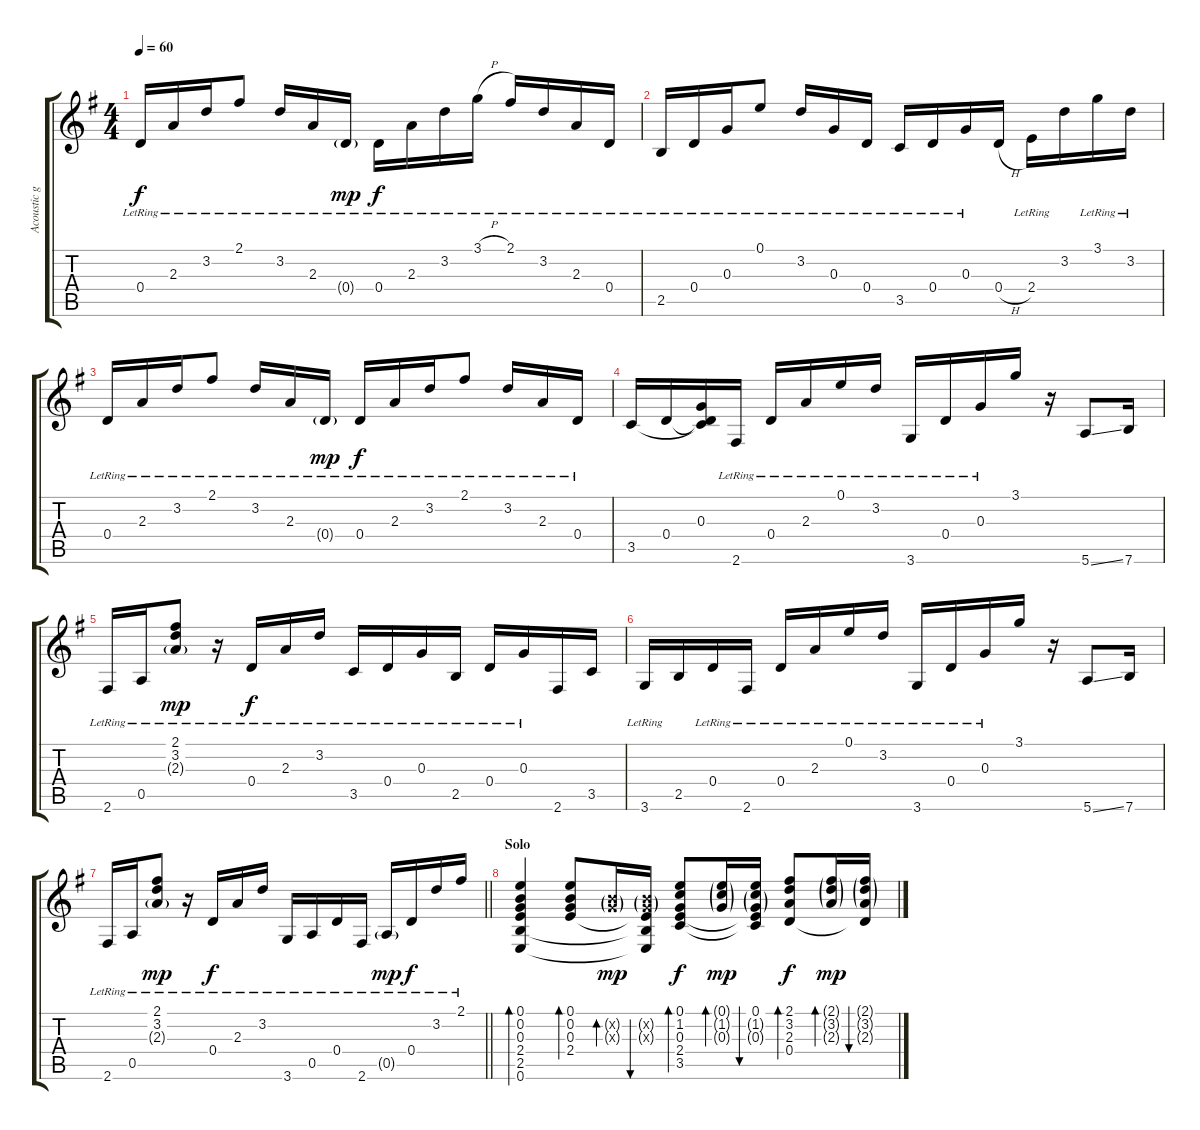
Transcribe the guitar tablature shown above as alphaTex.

\track ("Acoustic gtr." "Acoustic g") {instrument acousticguitarsteel}
\staff {score tabs}
\tuning (E4 B3 G3 D3 A2 E2) {hide}
\ts (4 4)
\tempo 60
\clef g2
\ks eminor
0.4{lr}.16{dy f} 2.3{lr}.16 3.2{lr}.16 2.1{lr}.8 3.2{lr}.16 2.3{lr}.16 0.4{g lr}.16{dy mp} 0.4{lr}.16{dy f} 2.3{lr}.16 3.2{lr}.16 3.1{h lr}.16 2.1{lr}.16 3.2{lr}.16 2.3{lr}.16 0.4{lr}.16 |
2.5{lr}.16 0.4{lr}.16 0.3{lr}.16 0.1{lr}.8 3.2{lr}.16 0.3{lr}.16 0.4{lr}.16 3.5{lr}.16 0.4{lr}.16 0.3{lr}.16 0.4{h}.16 2.4{lr}.16 3.2.16 3.1{lr}.16 3.2{lr}.16 |
0.4{lr}.16 2.3{lr}.16 3.2{lr}.16 2.1{lr}.8 3.2{lr}.16 2.3{lr}.16 0.4{g lr}.16{dy mp} 0.4{lr}.16{dy f} 2.3{lr}.16 3.2{lr}.16 2.1{lr}.8 3.2{lr}.16 2.3{lr}.16 0.4{lr}.16 |
3.5.16 0.4.16 (0.3 0.4{t} 3.5{t}).16 2.6{lr}.16 0.4{lr}.16 2.3{lr}.16 0.1{lr}.16 3.2{lr}.16 3.6{lr}.16 0.4{lr}.16 0.3{lr}.16 3.1.16 r.16 5.6{ss}.8 7.6.16 |
2.6{lr}.16 0.5{lr}.16 (2.1{lr} 3.2{lr} 2.3{g lr}).8{dy mp} r.16 0.4{lr}.16{dy f} 2.3{lr}.16 3.2{lr}.16 3.5{lr}.16 0.4{lr}.16 0.3{lr}.16 2.5{lr}.16 0.4{lr}.16 0.3{lr}.16 2.6.16 3.5.16 |
3.6{lr}.16 2.5.16 0.4{lr}.16 2.6{lr}.16 0.4{lr}.16 2.3{lr}.16 0.1{lr}.16 3.2{lr}.16 3.6{lr}.16 0.4{lr}.16 0.3{lr}.16 3.1.16 r.16 5.6{ss}.8 7.6.16 |
\barLineRight lightlight
2.6{lr}.16 0.5{lr}.16 (2.1{lr} 3.2{lr} 2.3{g lr}).8{dy mp} r.16 0.4{lr}.16{dy f} 2.3{lr}.16 3.2{lr}.16 3.6{lr}.16 0.5{lr}.16 0.4{lr}.16 2.6{lr}.16 0.5{g lr}.16{dy mp balance 3} 0.4{lr}.16{dy f} 3.2{lr}.16 2.1{lr}.16 |
\section ("" "Solo")
(0.1 0.2 0.3 2.4 2.5 0.6).4{bd 30} (0.1 0.2 0.3 2.4).8{bd 30} (0.2{g x} 0.3{g x}).16{bd 30 dy mp} (0.2{g x} 0.3{g x} 2.4{t} 2.5{t} 0.6{t}).16{bu 30} (0.1 1.2 0.3 2.4 3.5).8{bd 30 dy f} (0.1{g} 1.2{g} 0.3{g}).16{bd 30 dy mp} (0.1 1.2{g} 0.3{g} 2.4{t} 3.5{t}).16{bu 30} (2.1 3.2 2.3 0.4).8{bd 30 dy f} (2.1{g} 3.2{g} 2.3{g}).16{bd 30 dy mp} (2.1{g} 3.2{g} 2.3{g} 0.4{t}).16{bu 30}
